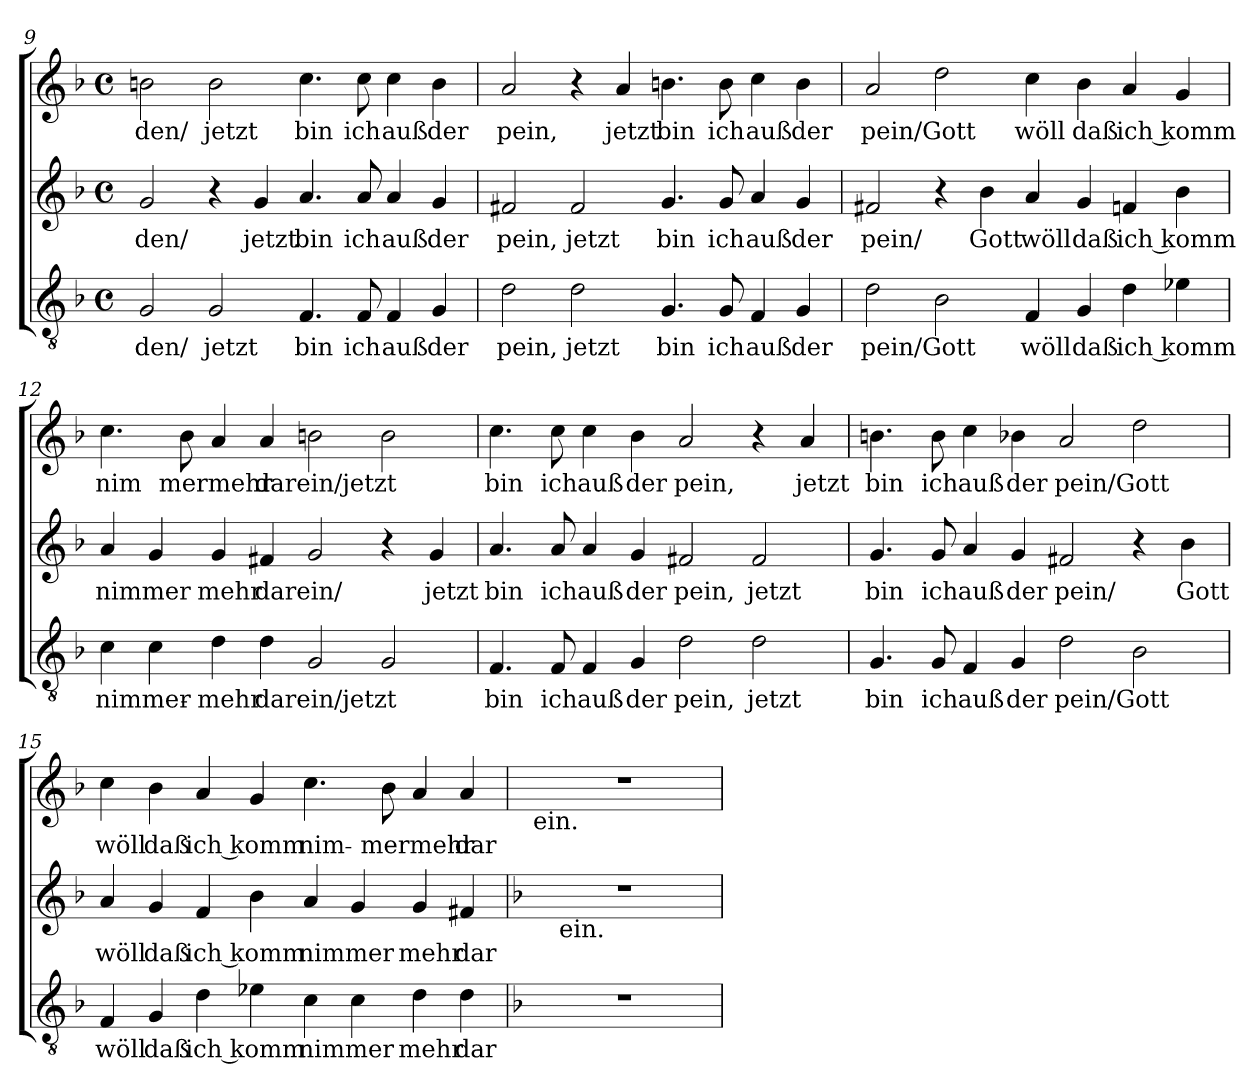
**kern	**text	**kern	**text	**kern	**text
*part3	*part3	*part2	*part2	*part1	*part1
*staff3	*staff3	*staff2	*staff2	*staff1	*staff1
*clefGv2	*	*clefG2	*	*clefG2	*
*k[b-]	*	*k[b-]	*	*k[b-]	*
*F:	*	*F:	*	*F:	*
*M4/4	*	*M4/4	*	*M4/4	*
*met(c)	*	*met(c)	*	*met(c)	*
=9	=9	=9	=9	=9	=9
!	!LO:LY:b	!	!LO:LY:b	!	!LO:LY:b
2G/	den/	2g/	-den/	2bn\	den/
!	!LO:LY:b	!	!	!	!LO:LY:b
2G/	jetzt	4r	.	2b\	jetzt
!	!	!	!LO:LY:b	!	!
.	.	4g/	jetzt	.	.
!	!LO:LY:b	!	!LO:LY:b	!	!LO:LY:b
4.F/	bin	4.a/	bin	4.cc\	bin
!	!LO:LY:b	!	!LO:LY:b	!	!LO:LY:b
8F/	ich	8a/	ich	8cc\	ich
!	!LO:LY:b	!	!LO:LY:b	!	!LO:LY:b
4F/	auß	4a/	auß	4cc\	auß
!	!LO:LY:b	!	!LO:LY:b	!	!LO:LY:b
4G/	der	4g/	der	4b\	der
=10	=10	=10	=10	=10	=10
!	!LO:LY:b	!	!LO:LY:b	!	!LO:LY:b
2d\	pein,	2f#X/	pein,	2a/	pein,
!	!LO:LY:b	!	!LO:LY:b	!	!
2d\	jetzt	2f#/	jetzt	4r	.
!	!	!	!	!	!LO:LY:b
.	.	.	.	4a/	jetzt
!	!LO:LY:b	!	!LO:LY:b	!	!LO:LY:b
4.G/	bin	4.g/	bin	4.bn\	bin
!	!LO:LY:b	!	!LO:LY:b	!	!LO:LY:b
8G/	ich	8g/	ich	8b\	ich
!	!LO:LY:b	!	!LO:LY:b	!	!LO:LY:b
4F/	auß	4a/	auß	4cc\	auß
!	!LO:LY:b	!	!LO:LY:b	!	!LO:LY:b
4G/	der	4g/	der	4b\	der
!!LO:PB:g=z
=11	=11	=11	=11	=11	=11
!	!LO:LY:b	!	!LO:LY:b	!	!LO:LY:b
2d\	pein/Gott	2f#X/	pein/	2a/	pein/Gott
2B-\	.	4r	.	2dd\	.
!	!	!	!LO:LY:b	!	!
.	.	4b-\	Gott	.	.
!	!LO:LY:b	!	!LO:LY:b	!	!LO:LY:b
4F/	wöll	4a/	wöll	4cc\	wöll
!	!LO:LY:b	!	!LO:LY:b	!	!LO:LY:b
4G/	daß	4g/	daß	4b-\	daß
!	!LO:LY:b	!	!LO:LY:b	!	!LO:LY:b
4d\	ich komm	4fn/	ich komm	4a/	ich komm
4e-X\	.	4b-\	.	4g/	.
=12	=12	=12	=12	=12	=12
!	!LO:LY:b	!	!LO:LY:b	!	!LO:LY:b
4c\	nimmer-	4a/	nimmer	4.cc\	nim
4c\	.	4g/	.	.	.
!	!	!	!	!	!LO:LY:b
.	.	.	.	8b-\	mermehr
!	!LO:LY:b	!	!LO:LY:b	!	!
4d\	-mehr	4g/	mehr	4a/	.
!	!LO:LY:b	!	!LO:LY:b	!	!LO:LY:b
4d\	darein/jetzt	4f#/	darein/	4a/	darein/jetzt
2G/	.	2g/	.	2bn\	.
2G/	.	4r	.	2b\	.
!	!	!	!LO:LY:b	!	!
.	.	4g/	jetzt	.	.
=13	=13	=13	=13	=13	=13
!	!LO:LY:b	!	!LO:LY:b	!	!LO:LY:b
4.F/	bin	4.a/	bin	4.cc\	bin
!	!LO:LY:b	!	!LO:LY:b	!	!LO:LY:b
8F/	ich	8a/	ich	8cc\	ich
!	!LO:LY:b	!	!LO:LY:b	!	!LO:LY:b
4F/	auß	4a/	auß	4cc\	auß
!	!LO:LY:b	!	!LO:LY:b	!	!LO:LY:b
4G/	der	4g/	der	4b-\	der
!	!LO:LY:b	!	!LO:LY:b	!	!LO:LY:b
2d\	pein,	2f#X/	pein,	2a/	pein,
!	!LO:LY:b	!	!LO:LY:b	!	!
2d\	jetzt	2f#/	jetzt	4r	.
!	!	!	!	!	!LO:LY:b
.	.	.	.	4a/	jetzt
!!LO:LB:g=z
=14	=14	=14	=14	=14	=14
!	!LO:LY:b	!	!LO:LY:b	!	!LO:LY:b
4.G/	bin	4.g/	bin	4.bn\	bin
!	!LO:LY:b	!	!LO:LY:b	!	!LO:LY:b
8G/	ich	8g/	ich	8b\	ich
!	!LO:LY:b	!	!LO:LY:b	!	!LO:LY:b
4F/	auß	4a/	auß	4cc\	auß
!	!LO:LY:b	!	!LO:LY:b	!	!LO:LY:b
4G/	der	4g/	der	4b-\	der
!	!LO:LY:b	!	!LO:LY:b	!	!LO:LY:b
2d\	pein/Gott	2f#X/	pein/	2a/	pein/Gott
2B-\	.	4r	.	2dd\	.
!	!	!	!LO:LY:b	!	!
.	.	4b-\	Gott	.	.
=15	=15	=15	=15	=15	=15
!	!LO:LY:b	!	!LO:LY:b	!	!LO:LY:b
4F/	wöll	4a/	wöll	4cc\	wöll
!	!LO:LY:b	!	!LO:LY:b	!	!LO:LY:b
4G/	daß	4g/	daß	4b-\	daß
!	!LO:LY:b	!	!LO:LY:b	!	!LO:LY:b
4d\	ich komm	4f/	ich komm	4a/	ich komm
4e-X\	.	4b-\	.	4g/	.
!	!LO:LY:b	!	!LO:LY:b	!	!LO:LY:b
4c\	nimmer	4a/	nimmer	4.cc\	nim-
4c\	.	4g/	.	.	.
!	!	!	!	!	!LO:LY:b
.	.	.	.	8b-\	-mermehr
!	!LO:LY:b	!	!LO:LY:b	!	!
4d\	mehr	4g/	mehr	4a/	.
!	!LO:LY:b	!	!LO:LY:b	!	!LO:LY:b
4d\	dar	4f#X/	dar	4a/	dar-
=16	=16	=16	=16	=16	=16
*	*	*	*	*k[]	*
*	*	*	*	*C:	*
!	!	!	!	!LO:TX:b:t=ein.	!
*	*	*^	*	*	*
1r	.	1r	16.ryy	.	1r	.
!	!	!	!LO:TX:b:t=ein.	!	!	!
.	.	.	2ryy	.	.	.
.	.	.	4ryy	.	.	.
.	.	.	8ryy	.	.	.
.	.	.	32ryy	.	.	.
*	*	*v	*v	*	*	*
=	=	=	=	=	=
*-	*-	*-	*-	*-	*-
